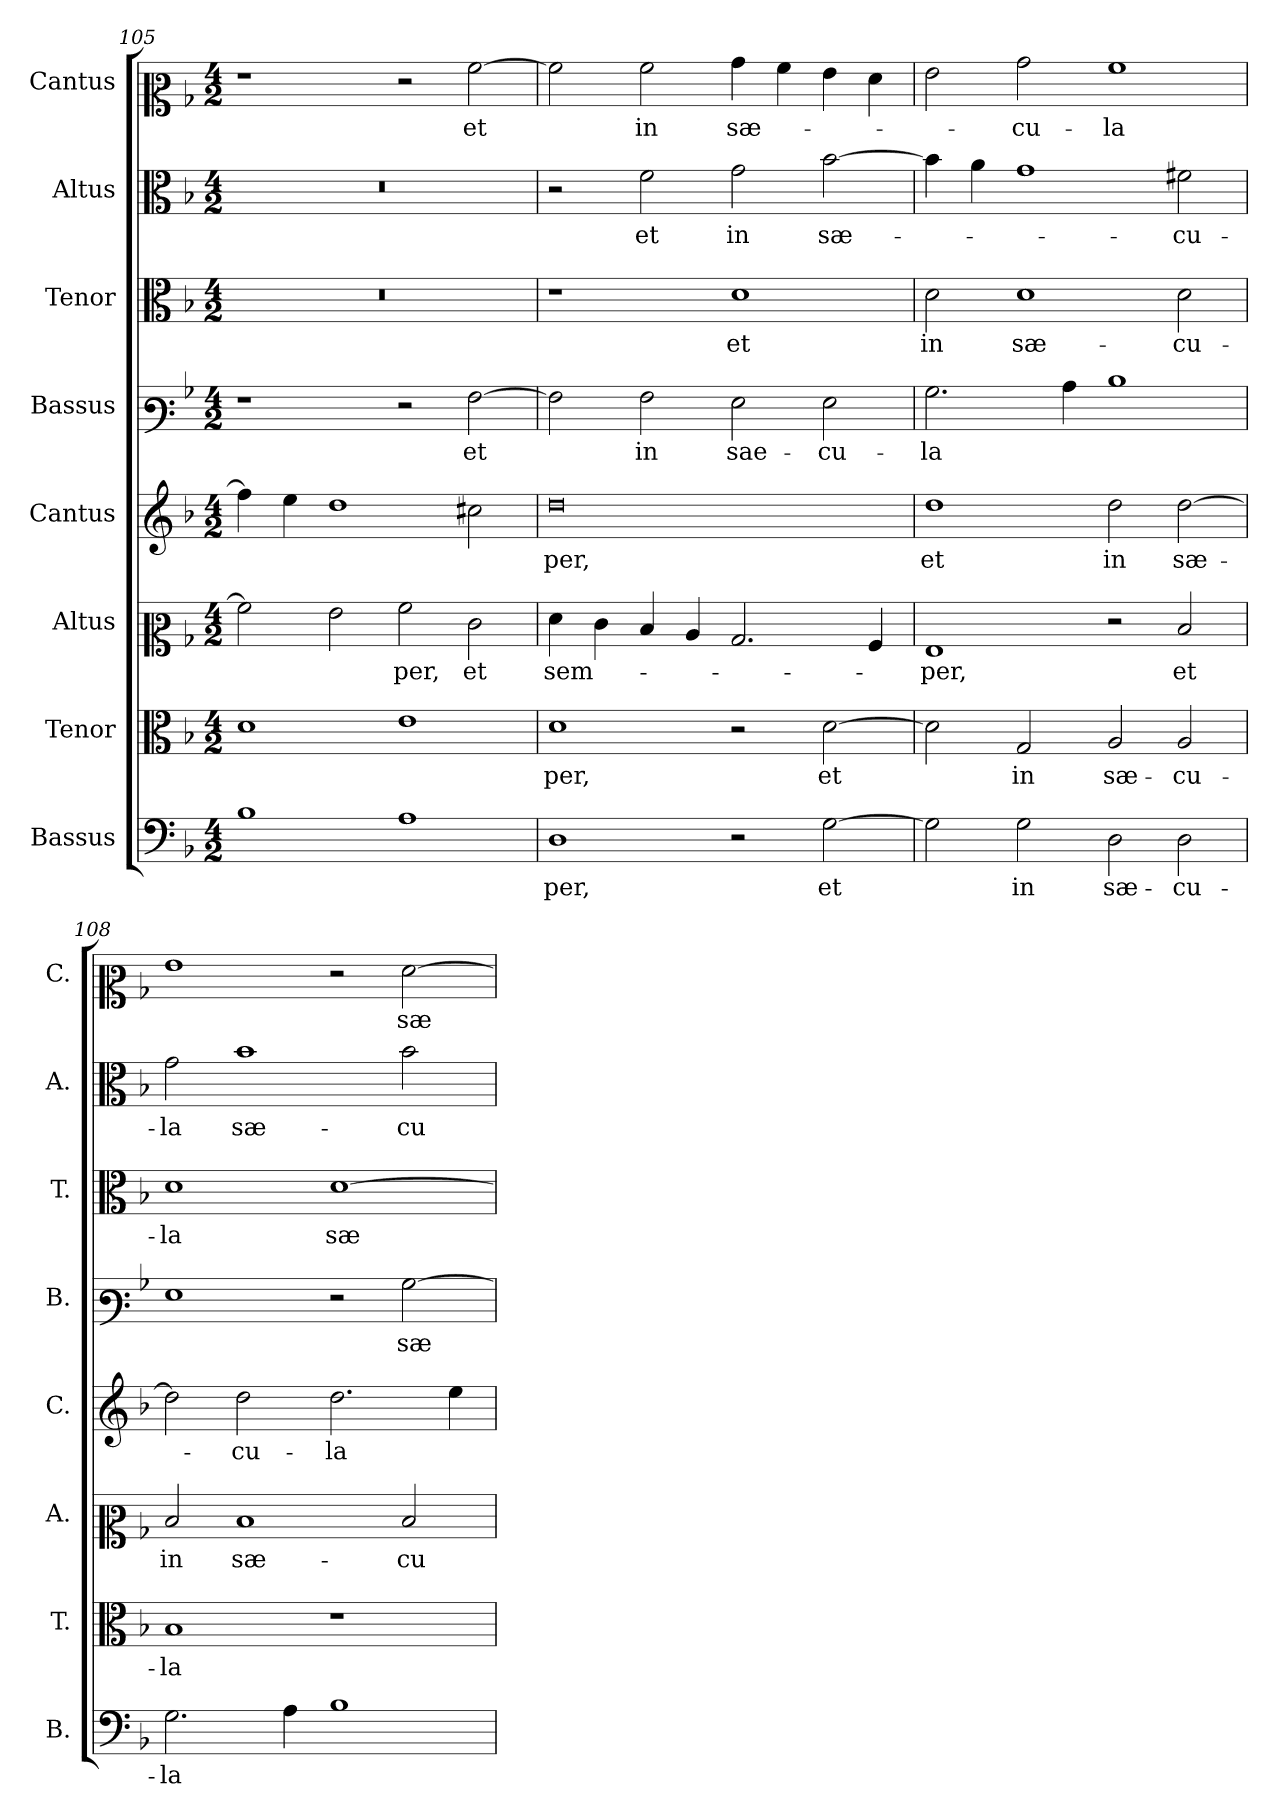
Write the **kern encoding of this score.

**kern	**text	**kern	**text	**kern	**text	**kern	**text	**kern	**text	**kern	**text	**kern	**text	**kern	**text
*part8	*part8	*part7	*part7	*part6	*part6	*part5	*part5	*part4	*part4	*part3	*part3	*part2	*part2	*part1	*part1
*staff8	*staff8	*staff7	*staff7	*staff6	*staff6	*staff5	*staff5	*staff4	*staff4	*staff3	*staff3	*staff2	*staff2	*staff1	*staff1
*I"Bassus	*	*I"Tenor	*	*I"Altus	*	*I"Cantus	*	*I"Bassus	*	*I"Tenor	*	*I"Altus	*	*I"Cantus	*
*I'B.	*	*I'T.	*	*I'A.	*	*I'C.	*	*I'B.	*	*I'T.	*	*I'A.	*	*I'C.	*
*clefF4	*	*clefC3	*	*clefC2	*	*clefG2	*	*clefF3	*	*clefC3	*	*clefC3	*	*clefC2	*
*k[b-]	*	*k[b-]	*	*k[b-]	*	*k[b-]	*	*k[b-]	*	*k[b-]	*	*k[b-]	*	*k[b-]	*
*M4/2	*	*M4/2	*	*M4/2	*	*M4/2	*	*M4/2	*	*M4/2	*	*M4/2	*	*M4/2	*
=105	=105	=105	=105	=105	=105	=105	=105	=105	=105	=105	=105	=105	=105	=105	=105
1B-	.	1d	.	2a\]	.	4ff\]	.	1r	.	0r	.	0r	.	1r	.
.	.	.	.	.	.	4ee\	.	.	.	.	.	.	.	.	.
.	.	.	.	2g\	.	1dd	.	.	.	.	.	.	.	.	.
1A	.	1e	.	2a\	per,	.	.	2r	.	.	.	.	.	2r	.
.	.	.	.	2e\	et	2cc#X\	.	[2A\	et	.	.	.	.	[2a\	et
=106	=106	=106	=106	=106	=106	=106	=106	=106	=106	=106	=106	=106	=106	=106	=106
1D	per,	1d	-per,	4f\	sem-	0dd	per,	2A\]	.	1r	.	2r	.	2a\]	.
.	.	.	.	4e\	.	.	.	.	.	.	.	.	.	.	.
.	.	.	.	4d/	.	.	.	2A\	in	.	.	2f\	et	2a\	in
.	.	.	.	4c/	.	.	.	.	.	.	.	.	.	.	.
2r	.	2r	.	2.B-/	.	.	.	2G\	sae-	1d	et	2g\	in	4b-\	sæ-
.	.	.	.	.	.	.	.	.	.	.	.	.	.	4a\	.
[2G\	et	[2d\	et	.	.	.	.	2G\	-cu-	.	.	[2b-\	sæ-	4g\	.
.	.	.	.	4A/	.	.	.	.	.	.	.	.	.	4f\	.
!!LO:LB:g=z
=107	=107	=107	=107	=107	=107	=107	=107	=107	=107	=107	=107	=107	=107	=107	=107
2G\]	.	2d\]	.	1G	-per,	1dd	et	2.B-\	-la	2d\	in	4b-\]	.	2g\	.
.	.	.	.	.	.	.	.	.	.	.	.	4a\	.	.	.
2G\	in	2G/	in	.	.	.	.	.	.	1d	sæ-	1g	.	2b-\	-cu-
.	.	.	.	.	.	.	.	4c\	.	.	.	.	.	.	.
2D\	sæ-	2A/	sæ-	2r	.	2dd\	in	1d	.	.	.	.	.	1a	-la
2D\	-cu-	2A/	-cu-	2d/	et	[2dd\	sæ-	.	.	2d\	-cu-	2f#X\	-cu-	.	.
=108	=108	=108	=108	=108	=108	=108	=108	=108	=108	=108	=108	=108	=108	=108	=108
2.G\	-la	1B-	-la	2d/	in	2dd\]	.	1G	.	1d	-la	2g\	-la	1g	.
.	.	.	.	1d	sæ-	2dd\	-cu-	.	.	.	.	1b-	sæ-	.	.
4A\	.	.	.	.	.	.	.	.	.	.	.	.	.	.	.
1B-	.	1r	.	.	.	2.dd\	-la	2r	.	[1d	sæ-	.	.	2r	.
.	.	.	.	2d/	-cu-	.	.	[2B-\	sæ-	.	.	2b-\	-cu-	[2f\	sæ-
.	.	.	.	.	.	4ee\	.	.	.	.	.	.	.	.	.
=	=	=	=	=	=	=	=	=	=	=	=	=	=	=	=
*-	*-	*-	*-	*-	*-	*-	*-	*-	*-	*-	*-	*-	*-	*-	*-
